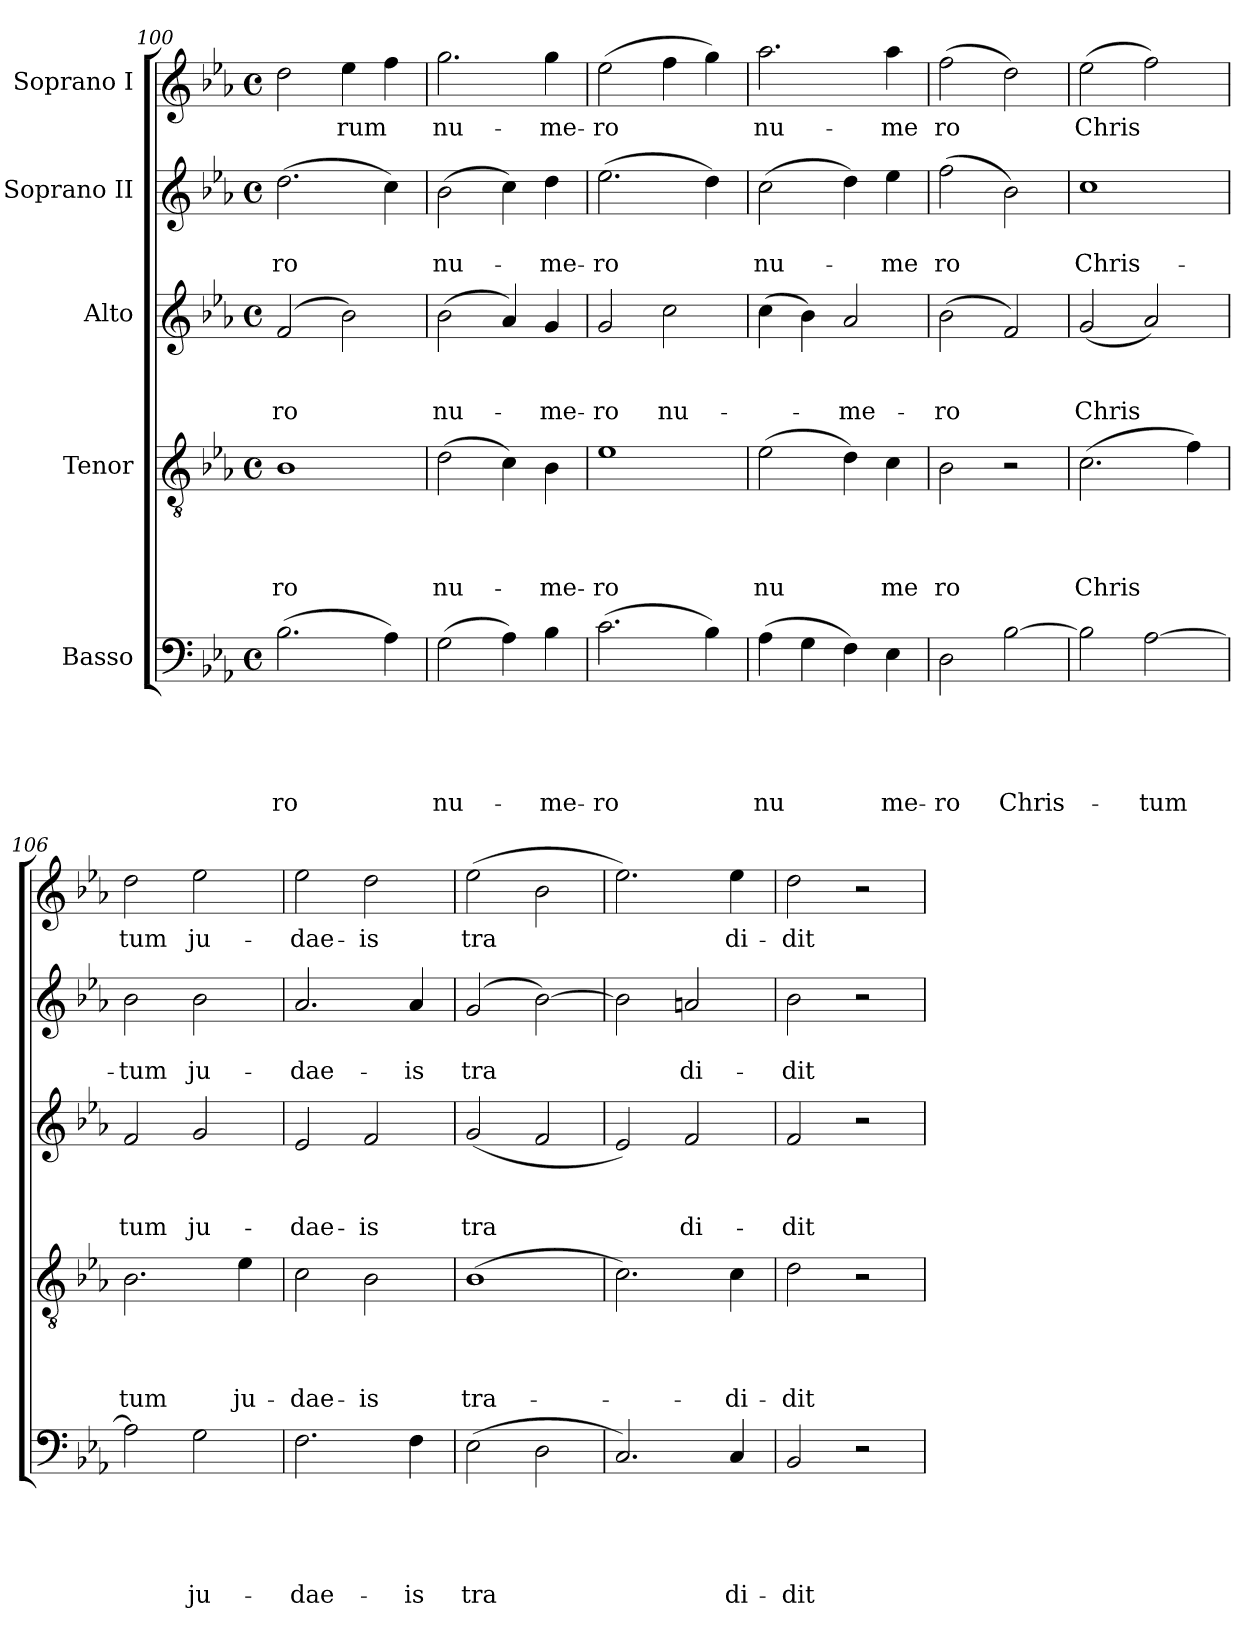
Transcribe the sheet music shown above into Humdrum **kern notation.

**kern	**text	**text	**text	**text	**text	**kern	**text	**text	**text	**text	**kern	**text	**text	**text	**kern	**text	**text	**kern	**text
*part5	*part5	*part5	*part5	*part5	*part5	*part4	*part4	*part4	*part4	*part4	*part3	*part3	*part3	*part3	*part2	*part2	*part2	*part1	*part1
*staff5	*staff5	*staff5	*staff5	*staff5	*staff5	*staff4	*staff4	*staff4	*staff4	*staff4	*staff3	*staff3	*staff3	*staff3	*staff2	*staff2	*staff2	*staff1	*staff1
*I"Basso	*	*	*	*	*	*I"Tenor	*	*	*	*	*I"Alto	*	*	*	*I"Soprano II	*	*	*I"Soprano I	*
*clefF4	*	*	*	*	*	*clefGv2	*	*	*	*	*clefG2	*	*	*	*clefG2	*	*	*clefG2	*
*k[b-e-a-]	*	*	*	*	*	*k[b-e-a-]	*	*	*	*	*k[b-e-a-]	*	*	*	*k[b-e-a-]	*	*	*k[b-e-a-]	*
*E-:	*	*	*	*	*	*E-:	*	*	*	*	*E-:	*	*	*	*E-:	*	*	*E-:	*
*M4/4	*	*	*	*	*	*M4/4	*	*	*	*	*M4/4	*	*	*	*M4/4	*	*	*M4/4	*
*met(c)	*	*	*	*	*	*met(c)	*	*	*	*	*met(c)	*	*	*	*met(c)	*	*	*met(c)	*
=100	=100	=100	=100	=100	=100	=100	=100	=100	=100	=100	=100	=100	=100	=100	=100	=100	=100	=100	=100
!	!	!	!	!	!LO:LY:b	!	!	!	!	!LO:LY:b	!	!	!	!LO:LY:b	!	!	!LO:LY:b	!	!
(>2.B-\	.	.	.	.	-ro	1B-	.	.	.	-ro	(<2f/	.	.	-ro	(>2.dd\	.	-ro	2dd\	.
!	!	!	!	!	!	!	!	!	!	!	!	!	!	!	!	!	!	!	!LO:LY:b
.	.	.	.	.	.	.	.	.	.	.	2b-\)	.	.	.	.	.	.	4ee-\	-rum
4A-\)	.	.	.	.	.	.	.	.	.	.	.	.	.	.	4cc\)	.	.	4ff\	.
=101	=101	=101	=101	=101	=101	=101	=101	=101	=101	=101	=101	=101	=101	=101	=101	=101	=101	=101	=101
!	!	!	!	!	!LO:LY:b	!	!	!	!	!LO:LY:b	!	!	!	!LO:LY:b	!	!	!LO:LY:b	!	!LO:LY:b
(>2G\	.	.	.	.	nu-	(>2d\	.	.	.	nu-	(>2b-\	.	.	nu-	(>2b-\	.	nu-	2.gg\	nu-
4A-\)	.	.	.	.	.	4c\)	.	.	.	.	4a-/)	.	.	.	4cc\)	.	.	.	.
!	!	!	!	!	!LO:LY:b	!	!	!	!	!LO:LY:b	!	!	!	!LO:LY:b	!	!	!LO:LY:b	!	!LO:LY:b
4B-\	.	.	.	.	-me-	4B-\	.	.	.	-me-	4g/	.	.	-me-	4dd\	.	-me-	4gg\	-me-
=102	=102	=102	=102	=102	=102	=102	=102	=102	=102	=102	=102	=102	=102	=102	=102	=102	=102	=102	=102
!	!	!	!	!	!LO:LY:b	!	!	!	!	!LO:LY:b	!	!	!	!LO:LY:b	!	!	!LO:LY:b	!	!LO:LY:b
(>2.c\	.	.	.	.	-ro	1e-	.	.	.	-ro	2g/	.	.	-ro	(>2.ee-\	.	-ro	(>2ee-\	-ro
!	!	!	!	!	!	!	!	!	!	!	!	!	!	!LO:LY:b	!	!	!	!	!
.	.	.	.	.	.	.	.	.	.	.	2cc\	.	.	nu-	.	.	.	4ff\	.
4B-\)	.	.	.	.	.	.	.	.	.	.	.	.	.	.	4dd\)	.	.	4gg\)	.
!!LO:PB:g=z
=103	=103	=103	=103	=103	=103	=103	=103	=103	=103	=103	=103	=103	=103	=103	=103	=103	=103	=103	=103
!	!	!	!	!	!LO:LY:b	!	!	!	!	!LO:LY:b	!	!	!	!	!	!	!LO:LY:b	!	!LO:LY:b
(>4A-\	.	.	.	.	nu	(>2e-\	.	.	.	nu	(>4cc\	.	.	.	(>2cc\	.	nu-	2.aa-\	nu-
4G\	.	.	.	.	.	.	.	.	.	.	4b-\)	.	.	.	.	.	.	.	.
!	!	!	!	!	!	!	!	!	!	!	!	!	!	!LO:LY:b	!	!	!	!	!
4F\)	.	.	.	.	.	4d\)	.	.	.	.	2a-/	.	.	-me-	4dd\)	.	.	.	.
!	!	!	!	!	!LO:LY:b	!	!	!	!	!LO:LY:b	!	!	!	!	!	!	!LO:LY:b	!	!LO:LY:b
4E-\	.	.	.	.	me-	4c\	.	.	.	me	.	.	.	.	4ee-\	.	-me	4aa-\	-me
=104	=104	=104	=104	=104	=104	=104	=104	=104	=104	=104	=104	=104	=104	=104	=104	=104	=104	=104	=104
!	!	!	!	!	!LO:LY:b	!	!	!	!	!LO:LY:b	!	!	!	!LO:LY:b	!	!	!LO:LY:b	!	!LO:LY:b
2D\	.	.	.	.	-ro	2B-\	.	.	.	ro	(>2b-\	.	.	-ro	(>2ff\	.	ro	(>2ff\	ro
!	!	!	!	!	!LO:LY:b	!	!	!	!	!	!	!	!	!	!	!	!	!	!
[>2B-\	.	.	.	.	Chris-	2r	.	.	.	.	2f/)	.	.	.	2b-\)	.	.	2dd\)	.
=105	=105	=105	=105	=105	=105	=105	=105	=105	=105	=105	=105	=105	=105	=105	=105	=105	=105	=105	=105
!	!	!	!	!	!	!	!	!	!	!LO:LY:b	!	!	!	!LO:LY:b	!	!	!LO:LY:b	!	!LO:LY:b
2B-\]	.	.	.	.	.	(>2.c\	.	.	.	Chris	(<2g/	.	.	Chris	1cc	.	Chris-	(>2ee-\	Chris
!	!	!	!	!	!LO:LY:b	!	!	!	!	!	!	!	!	!	!	!	!	!	!
[>2A-\	.	.	.	.	-tum	.	.	.	.	.	2a-/)	.	.	.	.	.	.	2ff\)	.
.	.	.	.	.	.	4f\)	.	.	.	.	.	.	.	.	.	.	.	.	.
=106	=106	=106	=106	=106	=106	=106	=106	=106	=106	=106	=106	=106	=106	=106	=106	=106	=106	=106	=106
!	!	!	!	!	!	!	!	!	!	!LO:LY:b	!	!	!	!LO:LY:b	!	!	!LO:LY:b	!	!LO:LY:b
2A-\]	.	.	.	.	.	2.B-\	.	.	.	tum	2f/	.	.	tum	2b-\	.	-tum	2dd\	tum
!	!	!	!	!	!LO:LY:b	!	!	!	!	!	!	!	!	!LO:LY:b	!	!	!LO:LY:b	!	!LO:LY:b
2G\	.	.	.	.	ju-	.	.	.	.	.	2g/	.	.	ju-	2b-\	.	ju-	2ee-\	ju-
!	!	!	!	!	!	!	!	!	!	!LO:LY:b	!	!	!	!	!	!	!	!	!
.	.	.	.	.	.	4e-\	.	.	.	ju-	.	.	.	.	.	.	.	.	.
=107	=107	=107	=107	=107	=107	=107	=107	=107	=107	=107	=107	=107	=107	=107	=107	=107	=107	=107	=107
!	!	!	!	!	!LO:LY:b	!	!	!	!	!LO:LY:b	!	!	!	!LO:LY:b	!	!	!LO:LY:b	!	!LO:LY:b
2.F\	.	.	.	.	-dae-	2c\	.	.	.	-dae-	2e-/	.	.	-dae-	2.a-/	.	-dae-	2ee-\	-dae-
!	!	!	!	!	!	!	!	!	!	!LO:LY:b	!	!	!	!LO:LY:b	!	!	!	!	!LO:LY:b
.	.	.	.	.	.	2B-\	.	.	.	-is	2f/	.	.	-is	.	.	.	2dd\	-is
!	!	!	!	!	!LO:LY:b	!	!	!	!	!	!	!	!	!	!	!	!LO:LY:b	!	!
4F\	.	.	.	.	-is	.	.	.	.	.	.	.	.	.	4a-/	.	-is	.	.
=108	=108	=108	=108	=108	=108	=108	=108	=108	=108	=108	=108	=108	=108	=108	=108	=108	=108	=108	=108
!	!	!	!	!	!LO:LY:b	!	!	!	!	!LO:LY:b	!	!	!	!LO:LY:b	!	!	!LO:LY:b	!	!LO:LY:b
(>2E-\	.	.	.	.	tra	(>1B-	.	.	.	tra-	(<2g/	.	.	tra	(<2g/	.	tra	(>2ee-\	tra
2D\	.	.	.	.	.	.	.	.	.	.	2f/	.	.	.	[>2b-\)	.	.	2b-\	.
=109	=109	=109	=109	=109	=109	=109	=109	=109	=109	=109	=109	=109	=109	=109	=109	=109	=109	=109	=109
2.C/)	.	.	.	.	.	2.c\)	.	.	.	.	2e-/)	.	.	.	2b-\]	.	.	2.ee-\)	.
!	!	!	!	!	!	!	!	!	!	!	!	!	!	!LO:LY:b	!	!	!LO:LY:b	!	!
.	.	.	.	.	.	.	.	.	.	.	2f/	.	.	di-	2an/	.	di-	.	.
!	!	!	!	!	!LO:LY:b	!	!	!	!	!LO:LY:b	!	!	!	!	!	!	!	!	!LO:LY:b
4C/	.	.	.	.	di-	4c\	.	.	.	-di-	.	.	.	.	.	.	.	4ee-\	di-
!!LO:LB:g=z
=110	=110	=110	=110	=110	=110	=110	=110	=110	=110	=110	=110	=110	=110	=110	=110	=110	=110	=110	=110
!	!	!	!	!	!LO:LY:b	!	!	!	!	!LO:LY:b	!	!	!	!LO:LY:b	!	!	!LO:LY:b	!	!LO:LY:b
2BB-/	.	.	.	.	-dit-	2d\	.	.	.	-dit-	2f/	.	.	-dit-	2b-\	.	-dit-	2dd\	-dit-
2r	.	.	.	.	.	2r	.	.	.	.	2r	.	.	.	2r	.	.	2r	.
=	=	=	=	=	=	=	=	=	=	=	=	=	=	=	=	=	=	=	=
*-	*-	*-	*-	*-	*-	*-	*-	*-	*-	*-	*-	*-	*-	*-	*-	*-	*-	*-	*-
